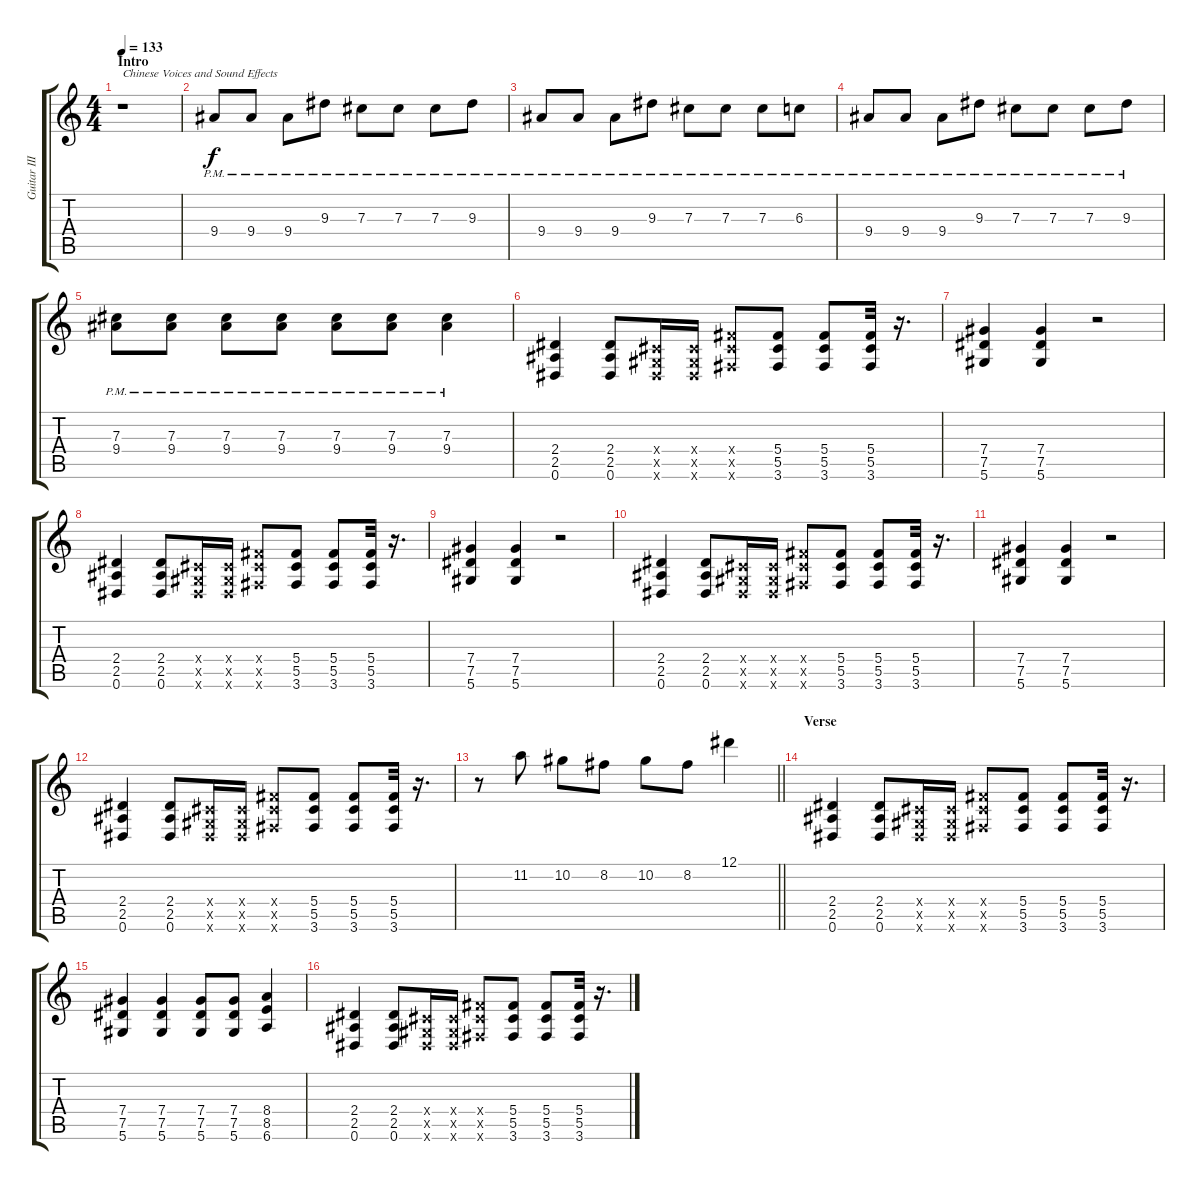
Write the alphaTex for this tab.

\track ("Guitar III (Ron \"Bumblefoot\" Thal)" "Guitar III") {instrument overdrivenguitar}
\staff {score tabs}
\tuning (Eb4 Bb3 Gb3 Db3 Ab2 Eb2) {hide}
\ts (4 4)
\section ("" "Intro")
\tempo 133
\clef g2
\ks c
r.1{txt "Chinese Voices and Sound Effects" dy f instrument overdrivenguitar} |
9.4{pm}.8 9.4{pm}.8 9.4{pm}.8 9.3{pm}.8 7.3{pm}.8 7.3{pm}.8 7.3{pm}.8 9.3{pm}.8 |
9.4{pm}.8 9.4{pm}.8 9.4{pm}.8 9.3{pm}.8 7.3{pm}.8 7.3{pm}.8 7.3{pm}.8 6.3{pm}.8 |
9.4{pm}.8 9.4{pm}.8 9.4{pm}.8 9.3{pm}.8 7.3{pm}.8 7.3{pm}.8 7.3{pm}.8 9.3{pm}.8 |
(7.3{pm} 9.4{pm}).8 (7.3{pm} 9.4{pm}).8 (7.3{pm} 9.4{pm}).8 (7.3{pm} 9.4{pm}).8 (7.3{pm} 9.4{pm}).8 (7.3{pm} 9.4{pm}).8 (7.3{pm} 9.4{pm}).4 |
(2.4 2.5 0.6).4 (2.4 2.5 0.6).8 (0.4{x} 0.5{x} 0.6{x}).16 (0.4{x} 0.5{x} 0.6{x}).16 (5.4{x} 5.5{x} 3.6{x}).8 (5.4 5.5 3.6).8 (5.4 5.5 3.6).8 (5.4 5.5 3.6).32 r.16{d} |
(7.4 7.5 5.6).4 (7.4 7.5 5.6).4 r.2 |
(2.4 2.5 0.6).4 (2.4 2.5 0.6).8 (0.4{x} 0.5{x} 0.6{x}).16 (0.4{x} 0.5{x} 0.6{x}).16 (5.4{x} 5.5{x} 3.6{x}).8 (5.4 5.5 3.6).8 (5.4 5.5 3.6).8 (5.4 5.5 3.6).32 r.16{d} |
(7.4 7.5 5.6).4 (7.4 7.5 5.6).4 r.2 |
(2.4 2.5 0.6).4 (2.4 2.5 0.6).8 (0.4{x} 0.5{x} 0.6{x}).16 (0.4{x} 0.5{x} 0.6{x}).16 (5.4{x} 5.5{x} 3.6{x}).8 (5.4 5.5 3.6).8 (5.4 5.5 3.6).8 (5.4 5.5 3.6).32 r.16{d} |
(7.4 7.5 5.6).4 (7.4 7.5 5.6).4 r.2 |
(2.4 2.5 0.6).4 (2.4 2.5 0.6).8 (0.4{x} 0.5{x} 0.6{x}).16 (0.4{x} 0.5{x} 0.6{x}).16 (5.4{x} 5.5{x} 3.6{x}).8 (5.4 5.5 3.6).8 (5.4 5.5 3.6).8 (5.4 5.5 3.6).32 r.16{d} |
\barLineRight lightlight
r.8 11.2.8 10.2.8 8.2.8 10.2.8 8.2.8 12.1.4 |
\section ("" "Verse")
(2.4 2.5 0.6).4 (2.4 2.5 0.6).8 (0.4{x} 0.5{x} 0.6{x}).16 (0.4{x} 0.5{x} 0.6{x}).16 (5.4{x} 5.5{x} 3.6{x}).8 (5.4 5.5 3.6).8 (5.4 5.5 3.6).8 (5.4 5.5 3.6).32 r.16{d} |
(7.4 7.5 5.6).4 (7.4 7.5 5.6).4 (7.4 7.5 5.6).8 (7.4 7.5 5.6).8 (8.4 8.5 6.6).4 |
(2.4 2.5 0.6).4 (2.4 2.5 0.6).8 (0.4{x} 0.5{x} 0.6{x}).16 (0.4{x} 0.5{x} 0.6{x}).16 (5.4{x} 5.5{x} 3.6{x}).8 (5.4 5.5 3.6).8 (5.4 5.5 3.6).8 (5.4 5.5 3.6).32 r.16{d}
